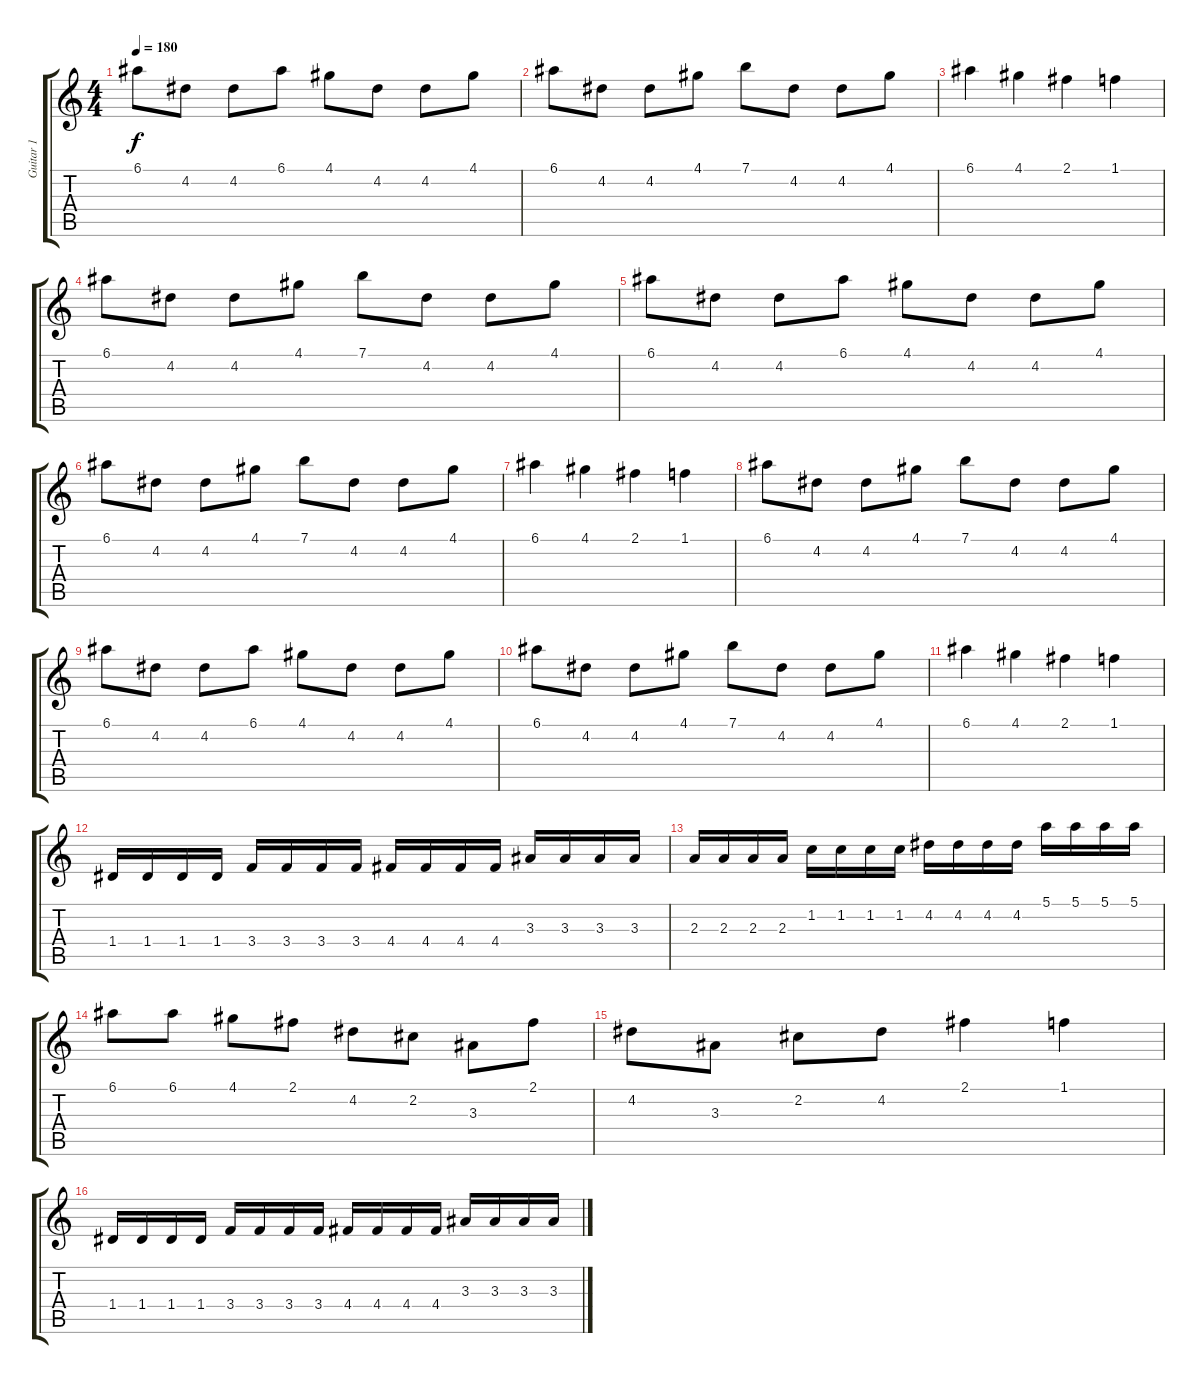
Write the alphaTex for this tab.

\track ("Guitar 1" "Guitar 1") {instrument distortionguitar}
\staff {score tabs}
\tuning (E4 B3 G3 D3 A2 E2) {hide}
\ts (4 4)
\tempo 180
\clef g2
\ks c
6.1.8{dy f} 4.2.8 4.2.8 6.1.8 4.1.8 4.2.8 4.2.8 4.1.8 |
6.1.8 4.2.8 4.2.8 4.1.8 7.1.8 4.2.8 4.2.8 4.1.8 |
6.1.4 4.1.4 2.1.4 1.1.4 |
6.1.8 4.2.8 4.2.8 4.1.8 7.1.8 4.2.8 4.2.8 4.1.8 |
6.1.8 4.2.8 4.2.8 6.1.8 4.1.8 4.2.8 4.2.8 4.1.8 |
6.1.8 4.2.8 4.2.8 4.1.8 7.1.8 4.2.8 4.2.8 4.1.8 |
6.1.4 4.1.4 2.1.4 1.1.4 |
6.1.8 4.2.8 4.2.8 4.1.8 7.1.8 4.2.8 4.2.8 4.1.8 |
6.1.8 4.2.8 4.2.8 6.1.8 4.1.8 4.2.8 4.2.8 4.1.8 |
6.1.8 4.2.8 4.2.8 4.1.8 7.1.8 4.2.8 4.2.8 4.1.8 |
6.1.4 4.1.4 2.1.4 1.1.4 |
1.4.16 1.4.16 1.4.16 1.4.16 3.4.16 3.4.16 3.4.16 3.4.16 4.4.16 4.4.16 4.4.16 4.4.16 3.3.16 3.3.16 3.3.16 3.3.16 |
2.3.16 2.3.16 2.3.16 2.3.16 1.2.16 1.2.16 1.2.16 1.2.16 4.2.16 4.2.16 4.2.16 4.2.16 5.1.16 5.1.16 5.1.16 5.1.16 |
6.1.8 6.1.8 4.1.8 2.1.8 4.2.8 2.2.8 3.3.8 2.1.8 |
4.2.8 3.3.8 2.2.8 4.2.8 2.1.4 1.1.4 |
1.4.16 1.4.16 1.4.16 1.4.16 3.4.16 3.4.16 3.4.16 3.4.16 4.4.16 4.4.16 4.4.16 4.4.16 3.3.16 3.3.16 3.3.16 3.3.16
